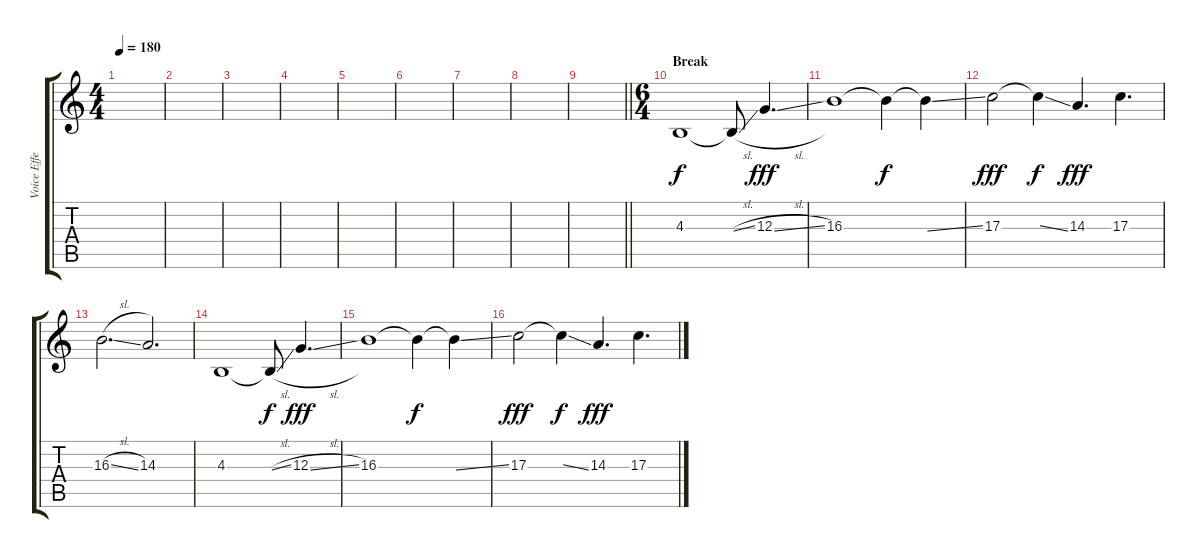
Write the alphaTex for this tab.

\track ("Voice Effect" "Voice Effe") {instrument lead3calliope}
\staff {score tabs}
\tuning (E4 B3 G3 D3 A2 D2) {hide}
\ts (4 4)
\tempo 180
\clef g2
\ks c
|
|
|
|
|
|
|
|
\barLineRight lightlight
|
\ts (6 4)
\section ("" "Break")
4.3.1 4.3{sl t}.8{dy f} 12.3{sl}.4{d dy fff} |
16.3.1 16.3{t}.4{dy f} 16.3{ss t}.4 |
17.3.2{dy fff} 17.3{ss t}.4{dy f} 14.3.4{d dy fff} 17.3.4{d} |
16.3{sl}.2{d} 14.3.2{d} |
4.3.1 4.3{sl t}.8{dy f} 12.3{sl}.4{d dy fff} |
16.3.1 16.3{t}.4{dy f} 16.3{ss t}.4 |
17.3.2{dy fff} 17.3{ss t}.4{dy f} 14.3.4{d dy fff} 17.3.4{d}
